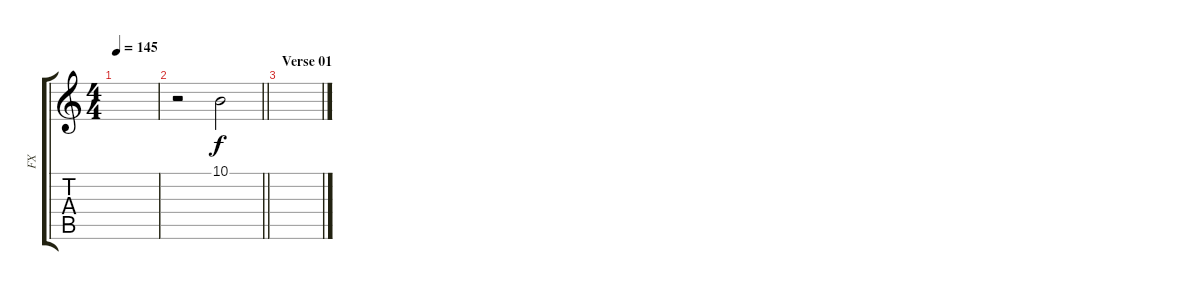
\track ("FX" "FX") {instrument seashore}
\staff {score tabs}
\tuning (Db4 Ab3 E3 B2 Gb2 B1) {hide}
\ts (4 4)
\tempo 145
\clef g2
\ks c
|
\barLineRight lightlight
r.2 10.1.2 |
\section ("" "Verse 01")
